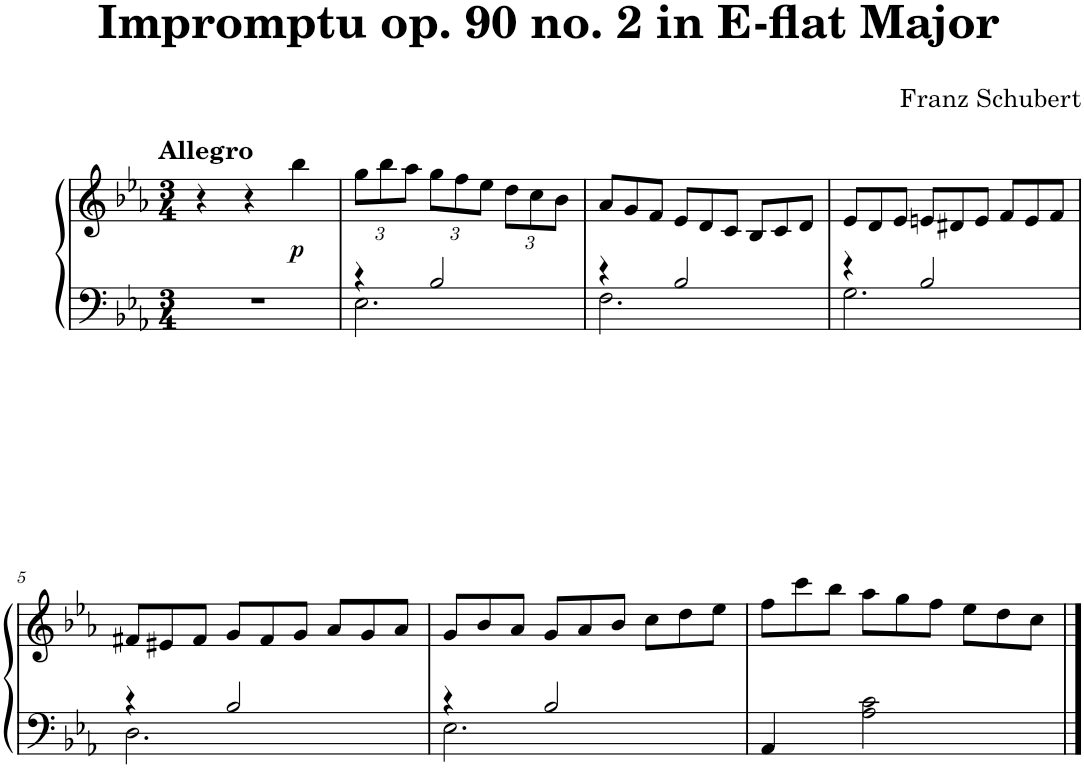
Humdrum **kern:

**kern	**kern	**dynam
*part1	*part1	*part1
*staff2	*staff1	*staff1/2
*I"Piano	*	*
*I'Pno.	*	*
*clefF4	*clefG2	*
*k[b-e-a-]	*k[b-e-a-]	*
*M3/4	*M3/4	*
=1	=1	=1
!	!LO:TX:a:B:t=Allegro	!
2.r	4r	.
.	4r	.
!	!	!LO:DY:b
.	4bb-\	p
=2	=2	=2
*^	*	*
*	*	*Xbrackettup	*
4r	2.E-\	12gg\L	.
.	.	12bb-\	.
.	.	12aa-\J	.
2B-/	.	12gg\L	.
.	.	12ff\	.
.	.	12ee-\J	.
.	.	12dd\L	.
.	.	12cc\	.
.	.	12b-\J	.
=3	=3	=3	=3
4r	2.F\	12a-/L	.
.	.	12g/	.
.	.	12f/J	.
2B-/	.	12e-/L	.
.	.	12d/	.
.	.	12c/J	.
.	.	12B-/L	.
.	.	12c/	.
.	.	12d/J	.
=4	=4	=4	=4
4r	2.G\	12e-/L	.
.	.	12d/	.
.	.	12e-/J	.
2B-/	.	12en/L	.
.	.	12d#X/	.
.	.	12e/J	.
.	.	12f/L	.
.	.	12e/	.
.	.	12f/J	.
!!LO:LB:g=z
=5	=5	=5	=5
4r	2.D\	12f#X/L	.
.	.	12e#X/	.
.	.	12f#/J	.
2B-/	.	12g/L	.
.	.	12f#/	.
.	.	12g/J	.
.	.	12a-/L	.
.	.	12g/	.
.	.	12a-/J	.
=6	=6	=6	=6
4r	2.E-\	12g/L	.
.	.	12b-/	.
.	.	12a-/J	.
2B-/	.	12g/L	.
.	.	12a-/	.
.	.	12b-/J	.
.	.	12cc\L	.
.	.	12dd\	.
.	.	12ee-\J	.
*v	*v	*	*
=7	=7	=7
4AA-/	12ff\L	.
.	12ccc\	.
.	12bb-\J	.
2A-\ 2c\	12aa-\L	.
.	12gg\	.
.	12ff\J	.
.	12ee-\L	.
.	12dd\	.
.	12cc\J	.
==	==	==
*-	*-	*-
